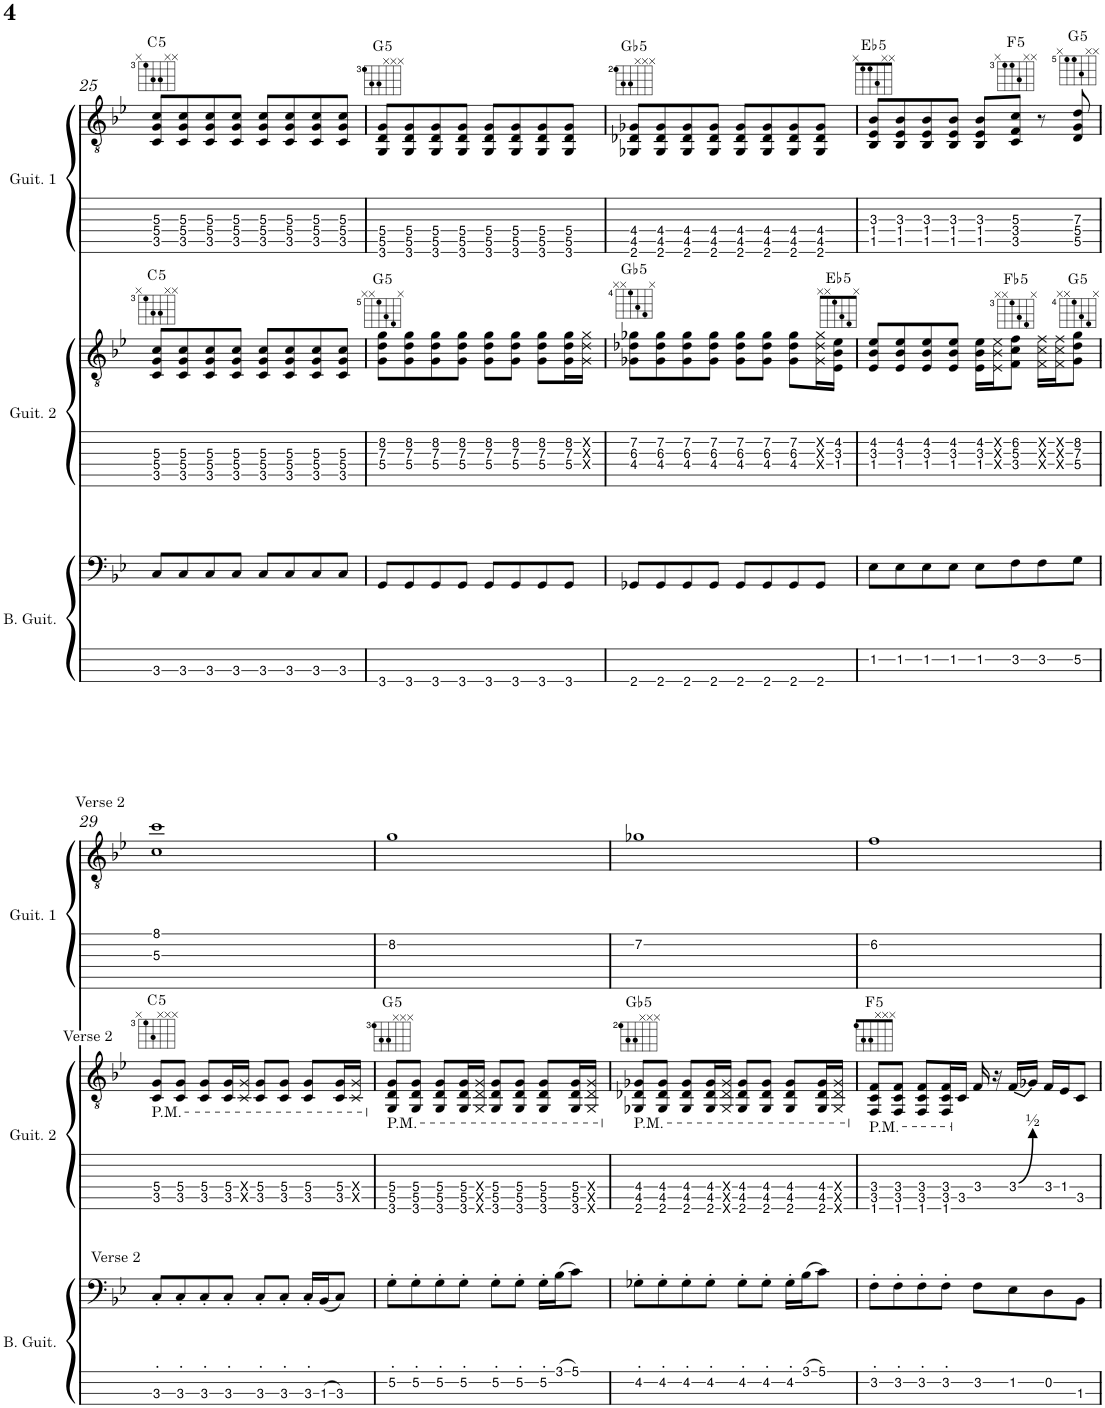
**kern	**kern	**kern	**kern	**harte	**kern	**kern	**harte
*part3	*part3	*part2	*part2	*part2	*part1	*part1	*part1
*staff6	*staff5	*staff4	*staff3	*	*staff2	*staff1	*
*I"Bass	*	*I"Guitar 2	*	*	*I"Guitar 1	*	*
*	*	*I'Guit. 2	*	*	*I'Guit. 1	*	*
!!LO:PB:g=z
*	*clefF4	*	*clefGv2	*	*	*clefGv2	*
*Trd7c12	*Trd7c12	*	*	*	*	*	*
*k[b-e-]	*k[b-e-]	*k[b-e-]	*k[b-e-]	*	*k[b-e-]	*k[b-e-]	*
*M4/4	*M4/4	*M4/4	*M4/4	*	*M4/4	*M4/4	*
=25	=25	=25	=25	=25	=25	=25	=25
!	!	!	!	!LO:H:kt=5	!	!	!LO:H:kt=5
8CL	8C/L	8C\ 8G\ 8c\L	8C/ 8G/ 8c/L	C:(1,5)	8C\ 8G\ 8c\L	8C/ 8G/ 8c/L	C:(1,5)
8CJ	8C/	8C\ 8G\ 8c\J	8C/ 8G/ 8c/	.	8C\ 8G\ 8c\J	8C/ 8G/ 8c/	.
8CL	8C/	8C\ 8G\ 8c\L	8C/ 8G/ 8c/	.	8C\ 8G\ 8c\L	8C/ 8G/ 8c/	.
8CJ	8C/J	8C\ 8G\ 8c\J	8C/ 8G/ 8c/J	.	8C\ 8G\ 8c\J	8C/ 8G/ 8c/J	.
8CL	8C/L	8C\ 8G\ 8c\L	8C/ 8G/ 8c/L	.	8C\ 8G\ 8c\L	8C/ 8G/ 8c/L	.
8CJ	8C/	8C\ 8G\ 8c\J	8C/ 8G/ 8c/	.	8C\ 8G\ 8c\J	8C/ 8G/ 8c/	.
8CL	8C/	8C\ 8G\ 8c\L	8C/ 8G/ 8c/	.	8C\ 8G\ 8c\L	8C/ 8G/ 8c/	.
8CJ	8C/J	8C\ 8G\ 8c\J	8C/ 8G/ 8c/J	.	8C\ 8G\ 8c\J	8C/ 8G/ 8c/J	.
=26	=26	=26	=26	=26	=26	=26	=26
!	!	!	!	!LO:H:kt=5	!	!	!LO:H:kt=5
8GGL	8GG/L	8G\ 8d\ 8g\L	8G\ 8d\ 8g\L	G:(1,5)	8GG\ 8D\ 8G\L	8GG/ 8D/ 8G/L	G:(1,5)
8GGJ	8GG/	8G\ 8d\ 8g\J	8G\ 8d\ 8g\	.	8GG\ 8D\ 8G\J	8GG/ 8D/ 8G/	.
8GGL	8GG/	8G\ 8d\ 8g\L	8G\ 8d\ 8g\	.	8GG\ 8D\ 8G\L	8GG/ 8D/ 8G/	.
8GGJ	8GG/J	8G\ 8d\ 8g\J	8G\ 8d\ 8g\J	.	8GG\ 8D\ 8G\J	8GG/ 8D/ 8G/J	.
8GGL	8GG/L	8G\ 8d\ 8g\L	8G\ 8d\ 8g\L	.	8GG\ 8D\ 8G\L	8GG/ 8D/ 8G/L	.
8GGJ	8GG/	8G\ 8d\ 8g\J	8G\ 8d\ 8g\J	.	8GG\ 8D\ 8G\J	8GG/ 8D/ 8G/	.
8GGL	8GG/	8G\ 8d\ 8g\L	8G\ 8d\ 8g\L	.	8GG\ 8D\ 8G\L	8GG/ 8D/ 8G/	.
8GGJ	8GG/J	16G\ 16d\ 16g\L	16G\ 16d\ 16g\L	.	8GG\ 8D\ 8G\J	8GG/ 8D/ 8G/J	.
.	.	16G\ 16d\ 16g\JJ	16G\ 16d\ 16g\JJ	.	.	.	.
=27	=27	=27	=27	=27	=27	=27	=27
!	!	!	!	!LO:H:kt=5	!	!	!LO:H:kt=5
8GG-L	8GG-X/L	8G-X\ 8d-X\ 8g-X\L	8G-X\ 8d-X\ 8g-X\L	Gb:(1,5)	8GG-X\ 8D-X\ 8G-X\L	8GG-X/ 8D-X/ 8G-X/L	Gb:(1,5)
8GG-J	8GG-/	8G-\ 8d-\ 8g-\J	8G-\ 8d-\ 8g-\	.	8GG-\ 8D-\ 8G-\J	8GG-/ 8D-/ 8G-/	.
8GG-L	8GG-/	8G-\ 8d-\ 8g-\L	8G-\ 8d-\ 8g-\	.	8GG-\ 8D-\ 8G-\L	8GG-/ 8D-/ 8G-/	.
8GG-J	8GG-/J	8G-\ 8d-\ 8g-\J	8G-\ 8d-\ 8g-\J	.	8GG-\ 8D-\ 8G-\J	8GG-/ 8D-/ 8G-/J	.
8GG-L	8GG-/L	8G-\ 8d-\ 8g-\L	8G-\ 8d-\ 8g-\L	.	8GG-\ 8D-\ 8G-\L	8GG-/ 8D-/ 8G-/L	.
8GG-J	8GG-/	8G-\ 8d-\ 8g-\J	8G-\ 8d-\ 8g-\J	.	8GG-\ 8D-\ 8G-\J	8GG-/ 8D-/ 8G-/	.
8GG-L	8GG-/	8G-\ 8d-\ 8g-\L	8G-\ 8d-\ 8g-\L	.	8GG-\ 8D-\ 8G-\L	8GG-/ 8D-/ 8G-/	.
8GG-J	8GG-/J	16G-\ 16d-\ 16g-\L	16G-\ 16d-\ 16g-\L	.	8GG-\ 8D-\ 8G-\J	8GG-/ 8D-/ 8G-/J	.
!	!	!	!	!LO:H:kt=5	!	!	!
.	.	16E-\ 16B-\ 16e-\JJ	16E-\ 16B-\ 16e-\JJ	Eb:(1,5)	.	.	.
=28	=28	=28	=28	=28	=28	=28	=28
!	!	!	!	!	!	!	!LO:H:kt=5
8E-L	8E-\L	8E-\ 8B-\ 8e-\L	8E-/ 8B-/ 8e-/L	.	8BB-\ 8E-\ 8B-\L	8BB-/ 8E-/ 8B-/L	Eb:(1,5)
8E-J	8E-\	8E-\ 8B-\ 8e-\J	8E-/ 8B-/ 8e-/	.	8BB-\ 8E-\ 8B-\J	8BB-/ 8E-/ 8B-/	.
8E-L	8E-\	8E-\ 8B-\ 8e-\L	8E-/ 8B-/ 8e-/	.	8BB-\ 8E-\ 8B-\L	8BB-/ 8E-/ 8B-/	.
8E-J	8E-\J	8E-\ 8B-\ 8e-\J	8E-/ 8B-/ 8e-/J	.	8BB-\ 8E-\ 8B-\J	8BB-/ 8E-/ 8B-/J	.
8E-L	8E-\L	16E-\ 16B-\ 16e-\LL	16E-\ 16B-\ 16e-\LL	.	8BB-\ 8E-\ 8B-\L	8BB-/ 8E-/ 8B-/L	.
.	.	16E-\ 16B-\ 16e-\J	16E-\ 16B-\ 16e-\J	.	.	.	.
!	!	!	!	!LO:H:kt=5	!	!	!LO:H:kt=5
8FJ	8F\	8F\ 8c\ 8f\J	8F\ 8c\ 8f\J	Fb:(1,5)	8C\ 8F\ 8c\J	8C/ 8F/ 8c/J	F:(1,5)
8FL	8F\	16F\ 16c\ 16f\LL	16F\ 16c\ 16f\LL	.	8r	8r	.
.	.	16F\ 16c\ 16f\J	16F\ 16c\ 16f\J	.	.	.	.
!	!	!	!	!LO:H:kt=5	!	!	!LO:H:kt=5
8GJ	8G\J	8G\ 8d\ 8g\J	8G\ 8d\ 8g\J	G:(1,5)	8D 8G 8d	8D/ 8G/ 8d/	G:(1,5)
!!LO:LB:g=z
=29	=29	=29	=29	=29	=29	=29	=29
!	!	!	!	!	!	!LO:TX:a:t=Verse 2	!
!	!	!	!LO:TX:a:t=Verse 2	!	!	!	!
!	!	!	!LO:TX:b:t=P.M.	!	!	!	!
!	!LO:TX:a:t=Verse 2	!	!	!LO:H:kt=5	!	!	!
8C'L	8C'/L	8C\ 8G\L	8C/ 8G/L	C:(1,5)	1c 1cc	1c 1cc	.
8C'J	8C'/	8C\ 8G\J	8C/ 8G/J	.	.	.	.
8C'L	8C'/	8C\ 8G\L	8C/ 8G/L	.	.	.	.
8C'J	8C'/J	16C\ 16G\L	16C/ 16G/L	.	.	.	.
.	.	16C\ 16G\JJ	16C/ 16G/JJ	.	.	.	.
8C'L	8C'/L	8C\ 8G\L	8C/ 8G/L	.	.	.	.
8C'J	8C'/J	8C\ 8G\J	8C/ 8G/J	.	.	.	.
16C'LL	16C'/LL	8C\ 8G\L	8C/ 8G/L	.	.	.	.
16BB-J	(16BB-/J	.	.	.	.	.	.
8CJ	8C/J)	16C\ 16G\L	16C/ 16G/L	.	.	.	.
.	.	16C\ 16G\JJ	16C/ 16G/JJ	.	.	.	.
=30	=30	=30	=30	=30	=30	=30	=30
!	!	!	!LO:TX:b:t=P.M.	!LO:H:kt=5	!	!	!
8G'L	8G'\L	8GG\ 8D\ 8G\L	8GG/ 8D/ 8G/L	G:(1,5)	1g	1g	.
8G'J	8G'\	8GG\ 8D\ 8G\J	8GG/ 8D/ 8G/J	.	.	.	.
8G'L	8G'\	8GG\ 8D\ 8G\L	8GG/ 8D/ 8G/L	.	.	.	.
8G'J	8G'\J	16GG\ 16D\ 16G\L	16GG/ 16D/ 16G/L	.	.	.	.
.	.	16GG\ 16D\ 16G\JJ	16GG/ 16D/ 16G/JJ	.	.	.	.
8G'L	8G'\L	8GG\ 8D\ 8G\L	8GG/ 8D/ 8G/L	.	.	.	.
8G'J	8G'\J	8GG\ 8D\ 8G\J	8GG/ 8D/ 8G/J	.	.	.	.
16G'LL	16G'\LL	8GG\ 8D\ 8G\L	8GG/ 8D/ 8G/L	.	.	.	.
16B-J	(16B-\J	.	.	.	.	.	.
8cJ	8c\J)	16GG\ 16D\ 16G\L	16GG/ 16D/ 16G/L	.	.	.	.
.	.	16GG\ 16D\ 16G\JJ	16GG/ 16D/ 16G/JJ	.	.	.	.
=31	=31	=31	=31	=31	=31	=31	=31
!	!	!	!LO:TX:b:t=P.M.	!LO:H:kt=5	!	!	!
8G-X'L	8G-X'\L	8GG-X\ 8D-X\ 8G-X\L	8GG-X/ 8D-X/ 8G-X/L	Gb:(1,5)	1g-X	1g-X	.
8G-'J	8G-'\	8GG-\ 8D-\ 8G-\J	8GG-/ 8D-/ 8G-/J	.	.	.	.
8G-'L	8G-'\	8GG-\ 8D-\ 8G-\L	8GG-/ 8D-/ 8G-/L	.	.	.	.
8G-'J	8G-'\J	16GG-\ 16D-\ 16G-\L	16GG-/ 16D-/ 16G-/L	.	.	.	.
.	.	16GG-\ 16D-\ 16G-\JJ	16GG-/ 16D-/ 16G-/JJ	.	.	.	.
8G-'L	8G-'\L	8GG-\ 8D-\ 8G-\L	8GG-/ 8D-/ 8G-/L	.	.	.	.
8G-'J	8G-'\J	8GG-\ 8D-\ 8G-\J	8GG-/ 8D-/ 8G-/J	.	.	.	.
16G-'LL	16G-'\LL	8GG-\ 8D-\ 8G-\L	8GG-/ 8D-/ 8G-/L	.	.	.	.
16B-J	(16B-\J	.	.	.	.	.	.
8cJ	8c\J)	16GG-\ 16D-\ 16G-\L	16GG-/ 16D-/ 16G-/L	.	.	.	.
.	.	16GG-\ 16D-\ 16G-\JJ	16GG-/ 16D-/ 16G-/JJ	.	.	.	.
=32	=32	=32	=32	=32	=32	=32	=32
!	!	!	!LO:TX:b:t=P.M.	!LO:H:kt=5	!	!	!
8F'L	8F'\L	8FF\ 8C\ 8F\L	8FF/ 8C/ 8F/L	F:(1,5)	1f	1f	.
8F'J	8F'\	8FF\ 8C\ 8F\J	8FF/ 8C/ 8F/J	.	.	.	.
8F'L	8F'\	8FF\ 8C\ 8F\L	8FF/ 8C/ 8F/L	.	.	.	.
8F'J	8F'\J	16FF\ 16C\ 16F\L	16FF/ 16C/ 16F/L	.	.	.	.
.	.	16CJJ	16C/JJ	.	.	.	.
8FL	8F\L	16F	16F/	.	.	.	.
.	.	16r	16r	.	.	.	.
8E-J	8E-\	16FLL	16F/LL	.	.	.	.
.	.	16G-XJJ	16G-X/JJ	.	.	.	.
8DL	8D\	16FLL	16F/LL	.	.	.	.
.	.	16E-J	16E-/J	.	.	.	.
8BB-J	8BB-\J	8CJ	8C/J	.	.	.	.
=	=	=	=	=	=	=	=
*-	*-	*-	*-	*-	*-	*-	*-
